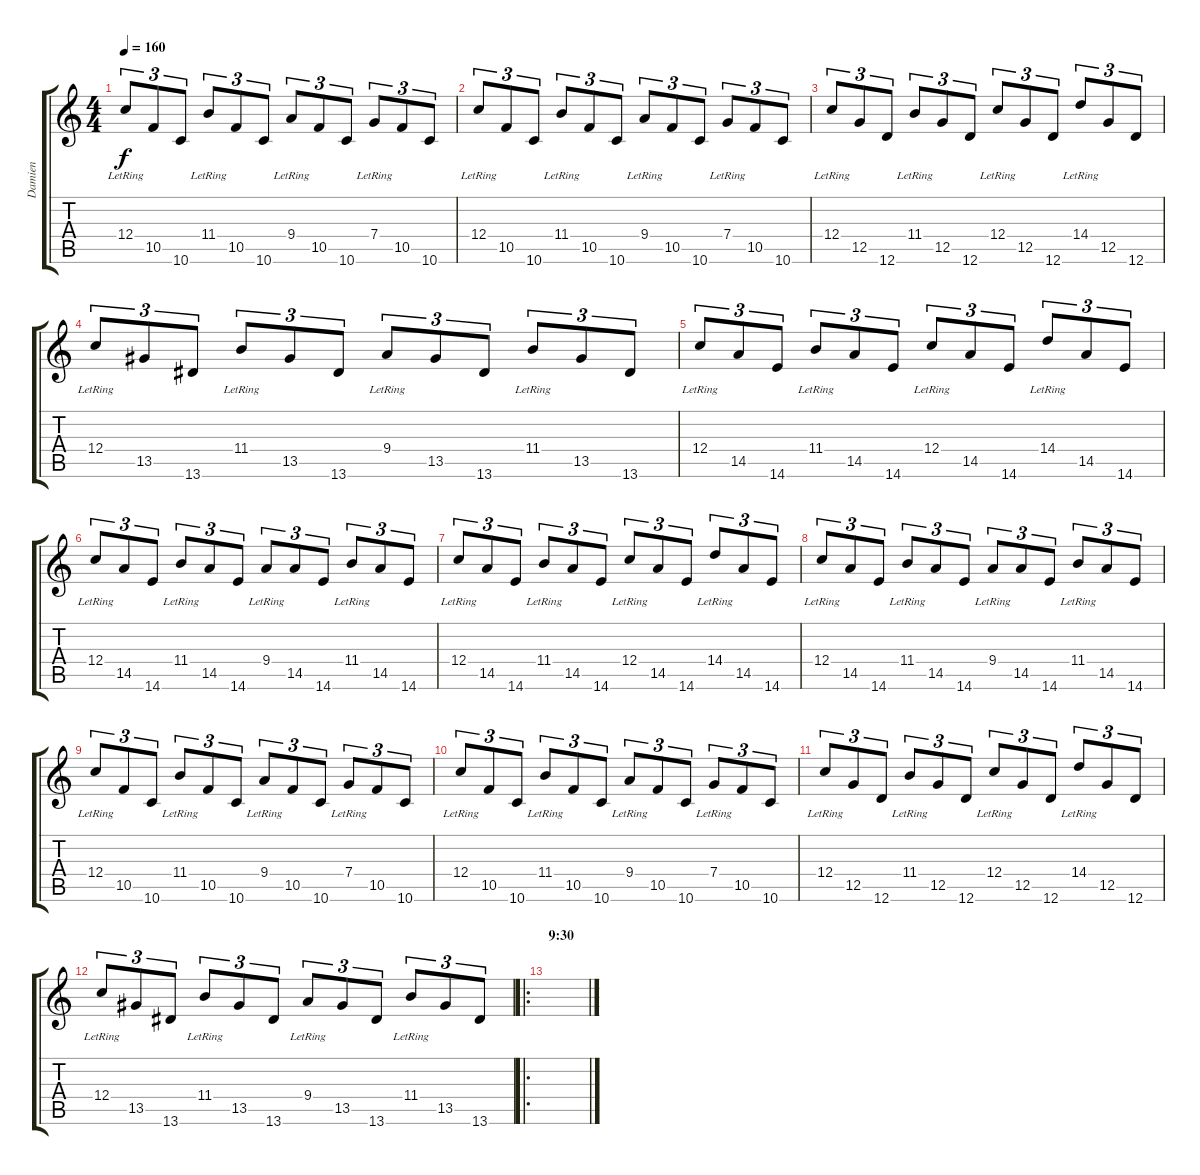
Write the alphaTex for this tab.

\track ("Damien" "Damien") {instrument harpsichord}
\staff {score tabs}
\tuning (D5 A4 F4 C4 G3 D3) {hide}
\ts (4 4)
\tempo 160
\clef g2
\ks c
12.4{lr}.8{tu (3 2) dy f} 10.5.8{tu (3 2)} 10.6.8{tu (3 2)} 11.4{lr}.8{tu (3 2)} 10.5.8{tu (3 2)} 10.6.8{tu (3 2)} 9.4{lr}.8{tu (3 2)} 10.5.8{tu (3 2)} 10.6.8{tu (3 2)} 7.4{lr}.8{tu (3 2)} 10.5.8{tu (3 2)} 10.6.8{tu (3 2)} |
12.4{lr}.8{tu (3 2)} 10.5.8{tu (3 2)} 10.6.8{tu (3 2)} 11.4{lr}.8{tu (3 2)} 10.5.8{tu (3 2)} 10.6.8{tu (3 2)} 9.4{lr}.8{tu (3 2)} 10.5.8{tu (3 2)} 10.6.8{tu (3 2)} 7.4{lr}.8{tu (3 2)} 10.5.8{tu (3 2)} 10.6.8{tu (3 2)} |
12.4{lr}.8{tu (3 2)} 12.5.8{tu (3 2)} 12.6.8{tu (3 2)} 11.4{lr}.8{tu (3 2)} 12.5.8{tu (3 2)} 12.6.8{tu (3 2)} 12.4{lr}.8{tu (3 2)} 12.5.8{tu (3 2)} 12.6.8{tu (3 2)} 14.4{lr}.8{tu (3 2)} 12.5.8{tu (3 2)} 12.6.8{tu (3 2)} |
12.4{lr}.8{tu (3 2)} 13.5.8{tu (3 2)} 13.6.8{tu (3 2)} 11.4{lr}.8{tu (3 2)} 13.5.8{tu (3 2)} 13.6.8{tu (3 2)} 9.4{lr}.8{tu (3 2)} 13.5.8{tu (3 2)} 13.6.8{tu (3 2)} 11.4{lr}.8{tu (3 2)} 13.5.8{tu (3 2)} 13.6.8{tu (3 2)} |
12.4{lr}.8{tu (3 2)} 14.5.8{tu (3 2)} 14.6.8{tu (3 2)} 11.4{lr}.8{tu (3 2)} 14.5.8{tu (3 2)} 14.6.8{tu (3 2)} 12.4{lr}.8{tu (3 2)} 14.5.8{tu (3 2)} 14.6.8{tu (3 2)} 14.4{lr}.8{tu (3 2)} 14.5.8{tu (3 2)} 14.6.8{tu (3 2)} |
12.4{lr}.8{tu (3 2)} 14.5.8{tu (3 2)} 14.6.8{tu (3 2)} 11.4{lr}.8{tu (3 2)} 14.5.8{tu (3 2)} 14.6.8{tu (3 2)} 9.4{lr}.8{tu (3 2)} 14.5.8{tu (3 2)} 14.6.8{tu (3 2)} 11.4{lr}.8{tu (3 2)} 14.5.8{tu (3 2)} 14.6.8{tu (3 2)} |
12.4{lr}.8{tu (3 2)} 14.5.8{tu (3 2)} 14.6.8{tu (3 2)} 11.4{lr}.8{tu (3 2)} 14.5.8{tu (3 2)} 14.6.8{tu (3 2)} 12.4{lr}.8{tu (3 2)} 14.5.8{tu (3 2)} 14.6.8{tu (3 2)} 14.4{lr}.8{tu (3 2)} 14.5.8{tu (3 2)} 14.6.8{tu (3 2)} |
12.4{lr}.8{tu (3 2)} 14.5.8{tu (3 2)} 14.6.8{tu (3 2)} 11.4{lr}.8{tu (3 2)} 14.5.8{tu (3 2)} 14.6.8{tu (3 2)} 9.4{lr}.8{tu (3 2)} 14.5.8{tu (3 2)} 14.6.8{tu (3 2)} 11.4{lr}.8{tu (3 2)} 14.5.8{tu (3 2)} 14.6.8{tu (3 2)} |
12.4{lr}.8{tu (3 2)} 10.5.8{tu (3 2)} 10.6.8{tu (3 2)} 11.4{lr}.8{tu (3 2)} 10.5.8{tu (3 2)} 10.6.8{tu (3 2)} 9.4{lr}.8{tu (3 2)} 10.5.8{tu (3 2)} 10.6.8{tu (3 2)} 7.4{lr}.8{tu (3 2)} 10.5.8{tu (3 2)} 10.6.8{tu (3 2)} |
12.4{lr}.8{tu (3 2)} 10.5.8{tu (3 2)} 10.6.8{tu (3 2)} 11.4{lr}.8{tu (3 2)} 10.5.8{tu (3 2)} 10.6.8{tu (3 2)} 9.4{lr}.8{tu (3 2)} 10.5.8{tu (3 2)} 10.6.8{tu (3 2)} 7.4{lr}.8{tu (3 2)} 10.5.8{tu (3 2)} 10.6.8{tu (3 2)} |
12.4{lr}.8{tu (3 2)} 12.5.8{tu (3 2)} 12.6.8{tu (3 2)} 11.4{lr}.8{tu (3 2)} 12.5.8{tu (3 2)} 12.6.8{tu (3 2)} 12.4{lr}.8{tu (3 2)} 12.5.8{tu (3 2)} 12.6.8{tu (3 2)} 14.4{lr}.8{tu (3 2)} 12.5.8{tu (3 2)} 12.6.8{tu (3 2)} |
12.4{lr}.8{tu (3 2)} 13.5.8{tu (3 2)} 13.6.8{tu (3 2)} 11.4{lr}.8{tu (3 2)} 13.5.8{tu (3 2)} 13.6.8{tu (3 2)} 9.4{lr}.8{tu (3 2)} 13.5.8{tu (3 2)} 13.6.8{tu (3 2)} 11.4{lr}.8{tu (3 2)} 13.5.8{tu (3 2)} 13.6.8{tu (3 2)} |
\ro
\section ("" "9:30")
